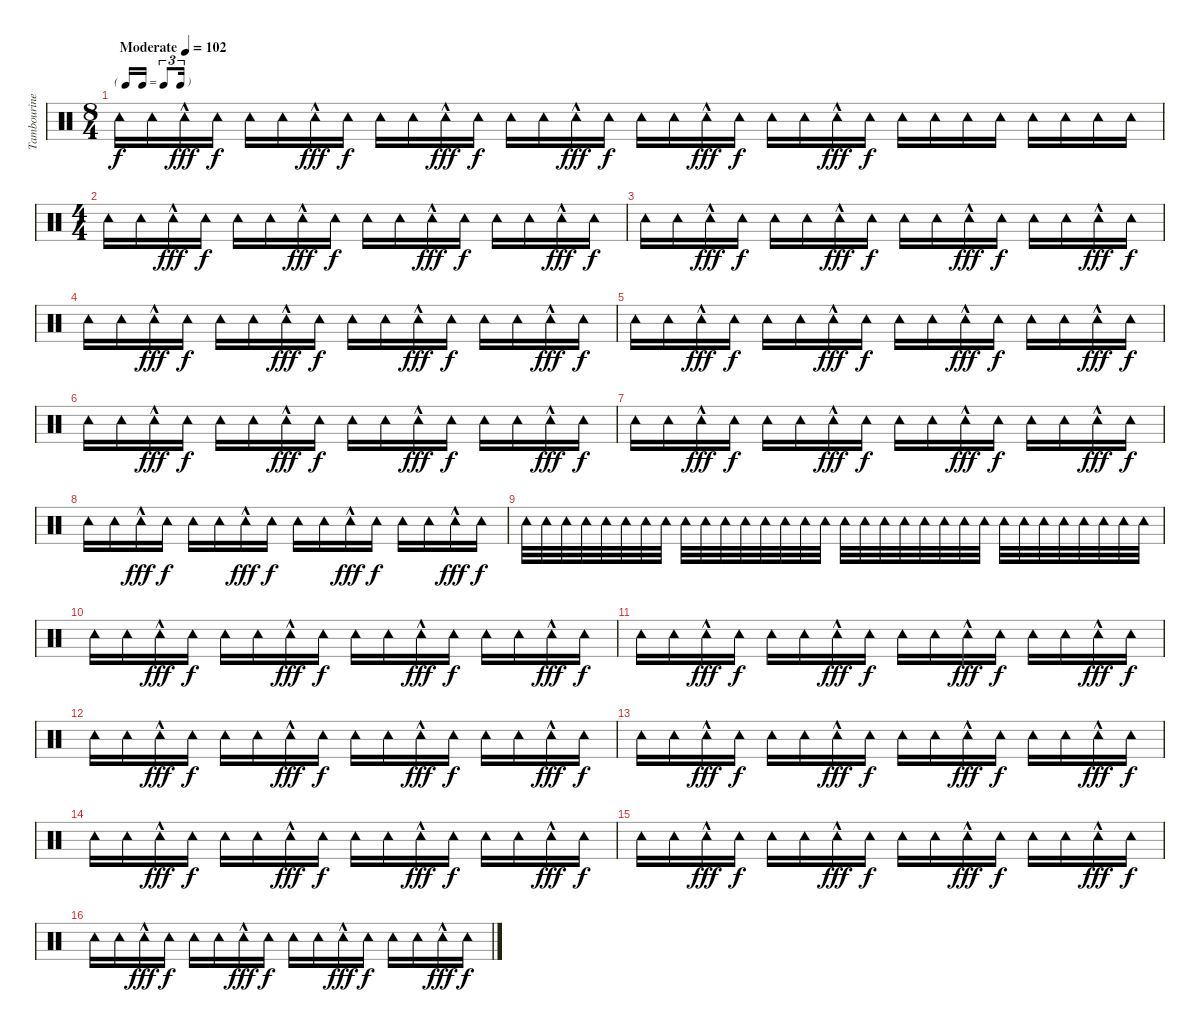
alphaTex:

\track ("Tambourine" "Tambourine") {instrument percussion bank 255}
\staff {score}
\articulation defaults
\ts (8 4)
\tf triplet16th
\tempo (102 "Moderate")
\clef neutral
\ks c "Tambourine (hit)".16{dy f} "Tambourine (hit)".16 "Tambourine (hit)"{hac}.16{dy fff} "Tambourine (hit)".16{dy f} "Tambourine (hit)".16 "Tambourine (hit)".16 "Tambourine (hit)"{hac}.16{dy fff} "Tambourine (hit)".16{dy f} "Tambourine (hit)".16 "Tambourine (hit)".16 "Tambourine (hit)"{hac}.16{dy fff} "Tambourine (hit)".16{dy f} "Tambourine (hit)".16 "Tambourine (hit)".16 "Tambourine (hit)"{hac}.16{dy fff} "Tambourine (hit)".16{dy f} "Tambourine (hit)".16 "Tambourine (hit)".16 "Tambourine (hit)"{hac}.16{dy fff} "Tambourine (hit)".16{dy f} "Tambourine (hit)".16 "Tambourine (hit)".16 "Tambourine (hit)"{hac}.16{dy fff} "Tambourine (hit)".16{dy f} "Tambourine (hit)".16 "Tambourine (hit)".16 "Tambourine (hit)".16 "Tambourine (hit)".16 "Tambourine (hit)".16 "Tambourine (hit)".16 "Tambourine (hit)".16 "Tambourine (hit)".16
|
\ts (4 4)
"Tambourine (hit)".16 "Tambourine (hit)".16 "Tambourine (hit)"{hac}.16{dy fff} "Tambourine (hit)".16{dy f} "Tambourine (hit)".16 "Tambourine (hit)".16 "Tambourine (hit)"{hac}.16{dy fff} "Tambourine (hit)".16{dy f} "Tambourine (hit)".16 "Tambourine (hit)".16 "Tambourine (hit)"{hac}.16{dy fff} "Tambourine (hit)".16{dy f} "Tambourine (hit)".16 "Tambourine (hit)".16 "Tambourine (hit)"{hac}.16{dy fff} "Tambourine (hit)".16{dy f} |
"Tambourine (hit)".16 "Tambourine (hit)".16 "Tambourine (hit)"{hac}.16{dy fff} "Tambourine (hit)".16{dy f} "Tambourine (hit)".16 "Tambourine (hit)".16 "Tambourine (hit)"{hac}.16{dy fff} "Tambourine (hit)".16{dy f} "Tambourine (hit)".16 "Tambourine (hit)".16 "Tambourine (hit)"{hac}.16{dy fff} "Tambourine (hit)".16{dy f} "Tambourine (hit)".16 "Tambourine (hit)".16 "Tambourine (hit)"{hac}.16{dy fff} "Tambourine (hit)".16{dy f} |
"Tambourine (hit)".16 "Tambourine (hit)".16 "Tambourine (hit)"{hac}.16{dy fff} "Tambourine (hit)".16{dy f} "Tambourine (hit)".16 "Tambourine (hit)".16 "Tambourine (hit)"{hac}.16{dy fff} "Tambourine (hit)".16{dy f} "Tambourine (hit)".16 "Tambourine (hit)".16 "Tambourine (hit)"{hac}.16{dy fff} "Tambourine (hit)".16{dy f} "Tambourine (hit)".16 "Tambourine (hit)".16 "Tambourine (hit)"{hac}.16{dy fff} "Tambourine (hit)".16{dy f} |
"Tambourine (hit)".16 "Tambourine (hit)".16 "Tambourine (hit)"{hac}.16{dy fff} "Tambourine (hit)".16{dy f} "Tambourine (hit)".16 "Tambourine (hit)".16 "Tambourine (hit)"{hac}.16{dy fff} "Tambourine (hit)".16{dy f} "Tambourine (hit)".16 "Tambourine (hit)".16 "Tambourine (hit)"{hac}.16{dy fff} "Tambourine (hit)".16{dy f} "Tambourine (hit)".16 "Tambourine (hit)".16 "Tambourine (hit)"{hac}.16{dy fff} "Tambourine (hit)".16{dy f} |
"Tambourine (hit)".16 "Tambourine (hit)".16 "Tambourine (hit)"{hac}.16{dy fff} "Tambourine (hit)".16{dy f} "Tambourine (hit)".16 "Tambourine (hit)".16 "Tambourine (hit)"{hac}.16{dy fff} "Tambourine (hit)".16{dy f} "Tambourine (hit)".16 "Tambourine (hit)".16 "Tambourine (hit)"{hac}.16{dy fff} "Tambourine (hit)".16{dy f} "Tambourine (hit)".16 "Tambourine (hit)".16 "Tambourine (hit)"{hac}.16{dy fff} "Tambourine (hit)".16{dy f} |
"Tambourine (hit)".16 "Tambourine (hit)".16 "Tambourine (hit)"{hac}.16{dy fff} "Tambourine (hit)".16{dy f} "Tambourine (hit)".16 "Tambourine (hit)".16 "Tambourine (hit)"{hac}.16{dy fff} "Tambourine (hit)".16{dy f} "Tambourine (hit)".16 "Tambourine (hit)".16 "Tambourine (hit)"{hac}.16{dy fff} "Tambourine (hit)".16{dy f} "Tambourine (hit)".16 "Tambourine (hit)".16 "Tambourine (hit)"{hac}.16{dy fff} "Tambourine (hit)".16{dy f} |
"Tambourine (hit)".16 "Tambourine (hit)".16 "Tambourine (hit)"{hac}.16{dy fff} "Tambourine (hit)".16{dy f} "Tambourine (hit)".16 "Tambourine (hit)".16 "Tambourine (hit)"{hac}.16{dy fff} "Tambourine (hit)".16{dy f} "Tambourine (hit)".16 "Tambourine (hit)".16 "Tambourine (hit)"{hac}.16{dy fff} "Tambourine (hit)".16{dy f} "Tambourine (hit)".16 "Tambourine (hit)".16 "Tambourine (hit)"{hac}.16{dy fff} "Tambourine (hit)".16{dy f} |
"Tambourine (hit)".32 "Tambourine (hit)".32 "Tambourine (hit)".32 "Tambourine (hit)".32 "Tambourine (hit)".32 "Tambourine (hit)".32 "Tambourine (hit)".32 "Tambourine (hit)".32 "Tambourine (hit)".32 "Tambourine (hit)".32 "Tambourine (hit)".32 "Tambourine (hit)".32 "Tambourine (hit)".32 "Tambourine (hit)".32 "Tambourine (hit)".32 "Tambourine (hit)".32 "Tambourine (hit)".32 "Tambourine (hit)".32 "Tambourine (hit)".32 "Tambourine (hit)".32 "Tambourine (hit)".32 "Tambourine (hit)".32 "Tambourine (hit)".32 "Tambourine (hit)".32 "Tambourine (hit)".32 "Tambourine (hit)".32 "Tambourine (hit)".32 "Tambourine (hit)".32 "Tambourine (hit)".32 "Tambourine (hit)".32 "Tambourine (hit)".32 "Tambourine (hit)".32 |
"Tambourine (hit)".16 "Tambourine (hit)".16 "Tambourine (hit)"{hac}.16{dy fff} "Tambourine (hit)".16{dy f} "Tambourine (hit)".16 "Tambourine (hit)".16 "Tambourine (hit)"{hac}.16{dy fff} "Tambourine (hit)".16{dy f} "Tambourine (hit)".16 "Tambourine (hit)".16 "Tambourine (hit)"{hac}.16{dy fff} "Tambourine (hit)".16{dy f} "Tambourine (hit)".16 "Tambourine (hit)".16 "Tambourine (hit)"{hac}.16{dy fff} "Tambourine (hit)".16{dy f} |
"Tambourine (hit)".16 "Tambourine (hit)".16 "Tambourine (hit)"{hac}.16{dy fff} "Tambourine (hit)".16{dy f} "Tambourine (hit)".16 "Tambourine (hit)".16 "Tambourine (hit)"{hac}.16{dy fff} "Tambourine (hit)".16{dy f} "Tambourine (hit)".16 "Tambourine (hit)".16 "Tambourine (hit)"{hac}.16{dy fff} "Tambourine (hit)".16{dy f} "Tambourine (hit)".16 "Tambourine (hit)".16 "Tambourine (hit)"{hac}.16{dy fff} "Tambourine (hit)".16{dy f} |
"Tambourine (hit)".16 "Tambourine (hit)".16 "Tambourine (hit)"{hac}.16{dy fff} "Tambourine (hit)".16{dy f} "Tambourine (hit)".16 "Tambourine (hit)".16 "Tambourine (hit)"{hac}.16{dy fff} "Tambourine (hit)".16{dy f} "Tambourine (hit)".16 "Tambourine (hit)".16 "Tambourine (hit)"{hac}.16{dy fff} "Tambourine (hit)".16{dy f} "Tambourine (hit)".16 "Tambourine (hit)".16 "Tambourine (hit)"{hac}.16{dy fff} "Tambourine (hit)".16{dy f} |
"Tambourine (hit)".16 "Tambourine (hit)".16 "Tambourine (hit)"{hac}.16{dy fff} "Tambourine (hit)".16{dy f} "Tambourine (hit)".16 "Tambourine (hit)".16 "Tambourine (hit)"{hac}.16{dy fff} "Tambourine (hit)".16{dy f} "Tambourine (hit)".16 "Tambourine (hit)".16 "Tambourine (hit)"{hac}.16{dy fff} "Tambourine (hit)".16{dy f} "Tambourine (hit)".16 "Tambourine (hit)".16 "Tambourine (hit)"{hac}.16{dy fff} "Tambourine (hit)".16{dy f} |
"Tambourine (hit)".16 "Tambourine (hit)".16 "Tambourine (hit)"{hac}.16{dy fff} "Tambourine (hit)".16{dy f} "Tambourine (hit)".16 "Tambourine (hit)".16 "Tambourine (hit)"{hac}.16{dy fff} "Tambourine (hit)".16{dy f} "Tambourine (hit)".16 "Tambourine (hit)".16 "Tambourine (hit)"{hac}.16{dy fff} "Tambourine (hit)".16{dy f} "Tambourine (hit)".16 "Tambourine (hit)".16 "Tambourine (hit)"{hac}.16{dy fff} "Tambourine (hit)".16{dy f} |
"Tambourine (hit)".16 "Tambourine (hit)".16 "Tambourine (hit)"{hac}.16{dy fff} "Tambourine (hit)".16{dy f} "Tambourine (hit)".16 "Tambourine (hit)".16 "Tambourine (hit)"{hac}.16{dy fff} "Tambourine (hit)".16{dy f} "Tambourine (hit)".16 "Tambourine (hit)".16 "Tambourine (hit)"{hac}.16{dy fff} "Tambourine (hit)".16{dy f} "Tambourine (hit)".16 "Tambourine (hit)".16 "Tambourine (hit)"{hac}.16{dy fff} "Tambourine (hit)".16{dy f} |
"Tambourine (hit)".16 "Tambourine (hit)".16 "Tambourine (hit)"{hac}.16{dy fff} "Tambourine (hit)".16{dy f} "Tambourine (hit)".16 "Tambourine (hit)".16 "Tambourine (hit)"{hac}.16{dy fff} "Tambourine (hit)".16{dy f} "Tambourine (hit)".16 "Tambourine (hit)".16 "Tambourine (hit)"{hac}.16{dy fff} "Tambourine (hit)".16{dy f} "Tambourine (hit)".16 "Tambourine (hit)".16 "Tambourine (hit)"{hac}.16{dy fff} "Tambourine (hit)".16{dy f}
